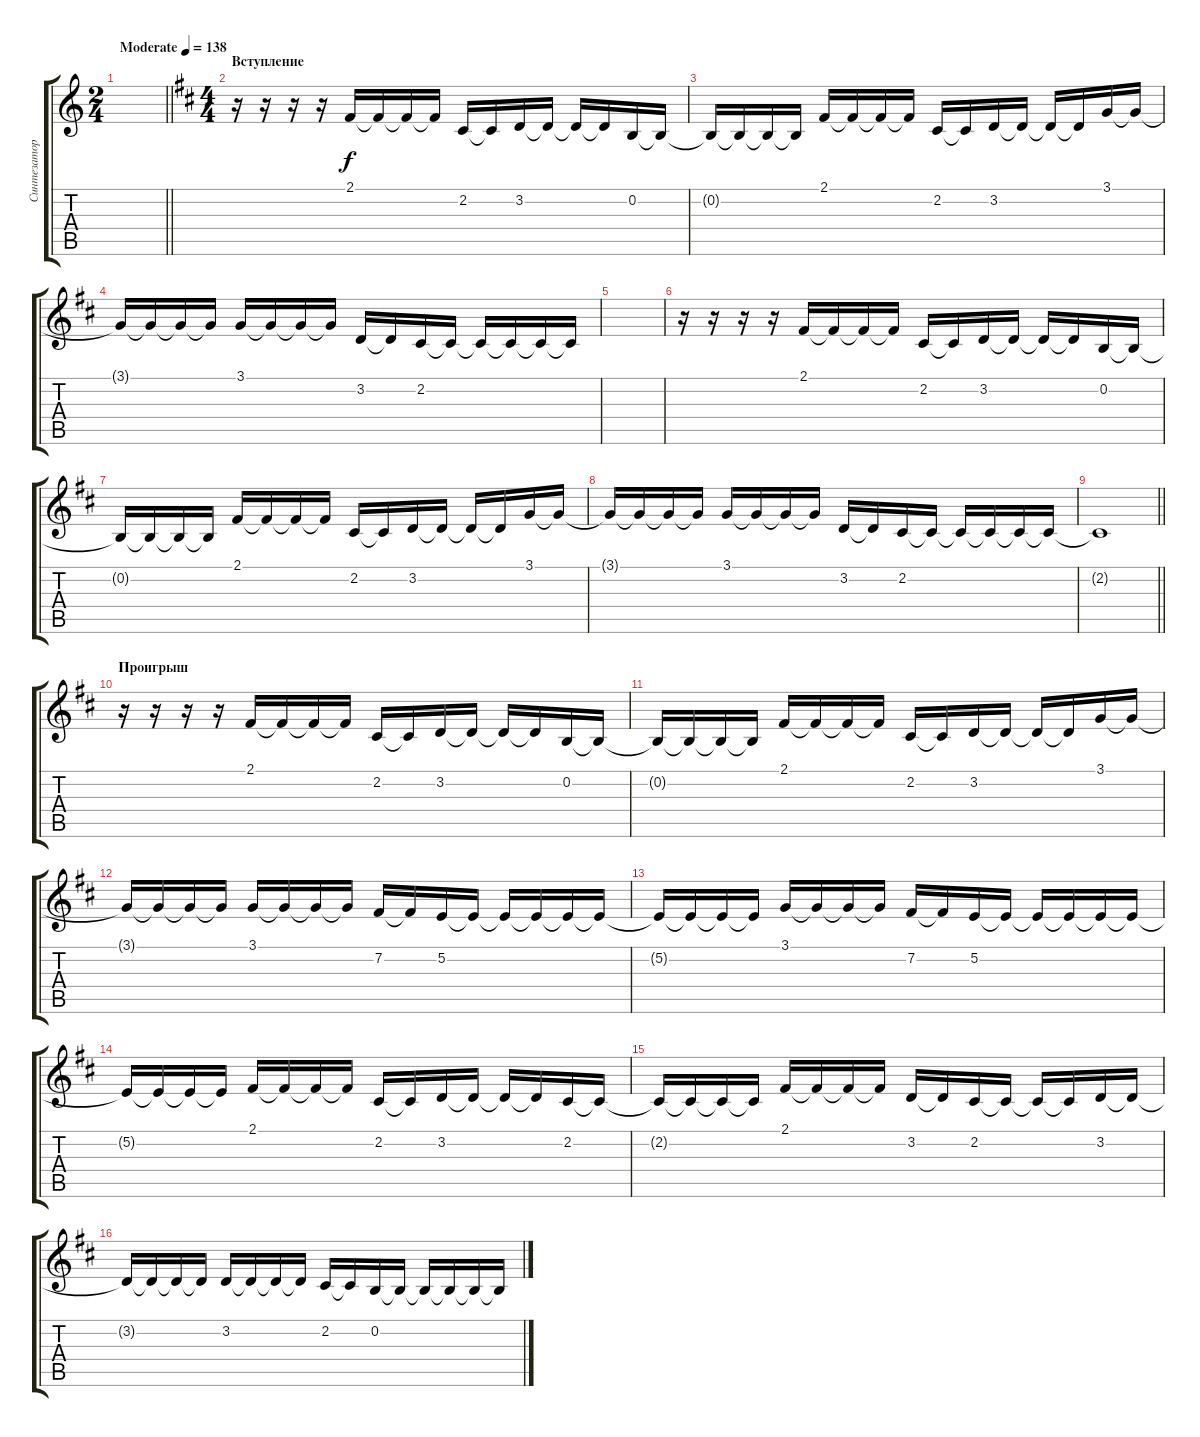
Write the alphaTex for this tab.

\track ("Синтезатор" "Синтезатор") {instrument fx1rain}
\staff {score tabs}
\tuning (E4 B3 G3 D3 A2 E2) {hide}
\ts (2 4)
\tempo (138 "Moderate")
\clef g2
\barLineRight lightlight
\ks c
|
\ts (4 4)
\section ("" "Вступление")
\ks bminor
r.16 r.16 r.16 r.16 2.1.16 2.1{t}.16 2.1{t}.16 2.1{t}.16 2.2.16 2.2{t}.16 3.2.16 3.2{t}.16 3.2{t}.16 3.2{t}.16 0.2.16 0.2{t}.16 |
0.2{t}.16 0.2{t}.16 0.2{t}.16 0.2{t}.16 2.1.16 2.1{t}.16 2.1{t}.16 2.1{t}.16 2.2.16 2.2{t}.16 3.2.16 3.2{t}.16 3.2{t}.16 3.2{t}.16 3.1.16 3.1{t}.16 |
3.1{t}.16 3.1{t}.16 3.1{t}.16 3.1{t}.16 3.1.16 3.1{t}.16 3.1{t}.16 3.1{t}.16 3.2.16 3.2{t}.16 2.2.16 2.2{t}.16 2.2{t}.16 2.2{t}.16 2.2{t}.16 2.2{t}.16 |
|
r.16 r.16 r.16 r.16 2.1.16 2.1{t}.16 2.1{t}.16 2.1{t}.16 2.2.16 2.2{t}.16 3.2.16 3.2{t}.16 3.2{t}.16 3.2{t}.16 0.2.16 0.2{t}.16 |
0.2{t}.16 0.2{t}.16 0.2{t}.16 0.2{t}.16 2.1.16 2.1{t}.16 2.1{t}.16 2.1{t}.16 2.2.16 2.2{t}.16 3.2.16 3.2{t}.16 3.2{t}.16 3.2{t}.16 3.1.16 3.1{t}.16 |
3.1{t}.16 3.1{t}.16 3.1{t}.16 3.1{t}.16 3.1.16 3.1{t}.16 3.1{t}.16 3.1{t}.16 3.2.16 3.2{t}.16 2.2.16 2.2{t}.16 2.2{t}.16 2.2{t}.16 2.2{t}.16 2.2{t}.16 |
\barLineRight lightlight
2.2{t}.1 |
\section ("" "Проигрыш")
r.16 r.16 r.16 r.16 2.1.16 2.1{t}.16 2.1{t}.16 2.1{t}.16 2.2.16 2.2{t}.16 3.2.16 3.2{t}.16 3.2{t}.16 3.2{t}.16 0.2.16 0.2{t}.16 |
0.2{t}.16 0.2{t}.16 0.2{t}.16 0.2{t}.16 2.1.16 2.1{t}.16 2.1{t}.16 2.1{t}.16 2.2.16 2.2{t}.16 3.2.16 3.2{t}.16 3.2{t}.16 3.2{t}.16 3.1.16 3.1{t}.16 |
3.1{t}.16 3.1{t}.16 3.1{t}.16 3.1{t}.16 3.1.16 3.1{t}.16 3.1{t}.16 3.1{t}.16 7.2.16 7.2{t}.16 5.2.16 5.2{t}.16 5.2{t}.16 5.2{t}.16 5.2{t}.16 5.2{t}.16 |
5.2{t}.16 5.2{t}.16 5.2{t}.16 5.2{t}.16 3.1.16 3.1{t}.16 3.1{t}.16 3.1{t}.16 7.2.16 7.2{t}.16 5.2.16 5.2{t}.16 5.2{t}.16 5.2{t}.16 5.2{t}.16 5.2{t}.16 |
5.2{t}.16 5.2{t}.16 5.2{t}.16 5.2{t}.16 2.1.16 2.1{t}.16 2.1{t}.16 2.1{t}.16 2.2.16 2.2{t}.16 3.2.16 3.2{t}.16 3.2{t}.16 3.2{t}.16 2.2.16 2.2{t}.16 |
2.2{t}.16 2.2{t}.16 2.2{t}.16 2.2{t}.16 2.1.16 2.1{t}.16 2.1{t}.16 2.1{t}.16 3.2.16 3.2{t}.16 2.2.16 2.2{t}.16 2.2{t}.16 2.2{t}.16 3.2.16 3.2{t}.16 |
3.2{t}.16 3.2{t}.16 3.2{t}.16 3.2{t}.16 3.2.16 3.2{t}.16 3.2{t}.16 3.2{t}.16 2.2.16 2.2{t}.16 0.2.16 0.2{t}.16 0.2{t}.16 0.2{t}.16 0.2{t}.16 0.2{t}.16
